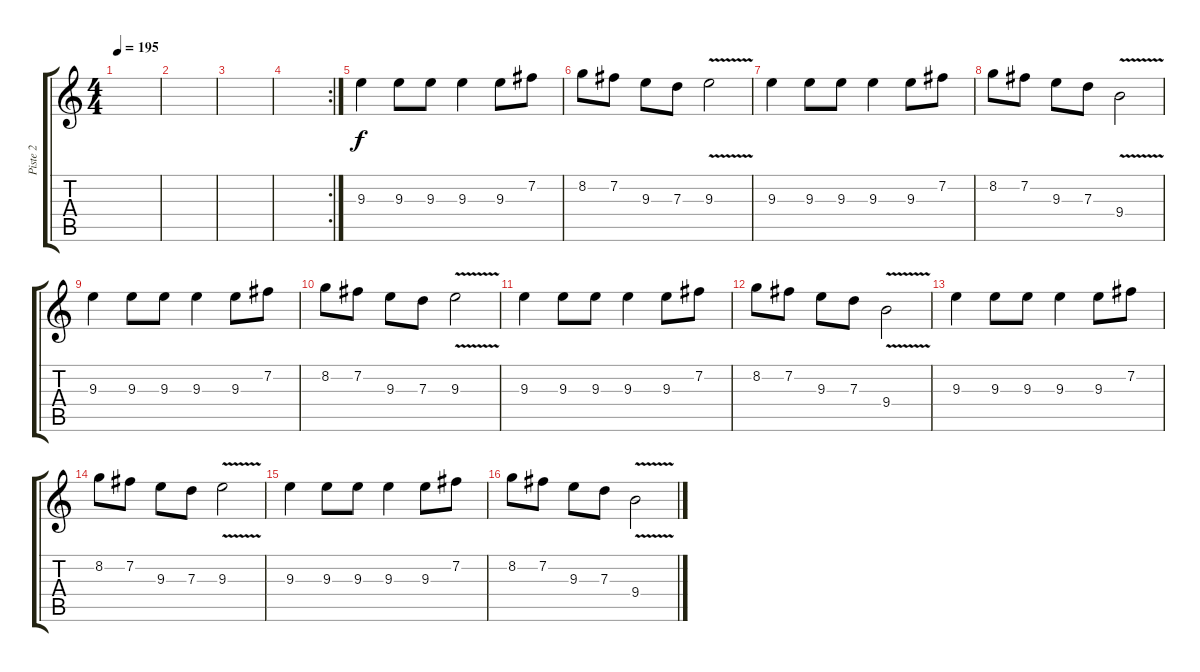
\track ("Piste 2" "Piste 2") {instrument overdrivenguitar}
\staff {score tabs}
\tuning (E4 B3 G3 D3 A2 E2) {hide}
\ts (4 4)
\tempo 195
\clef g2
\ks c
|
|
|
\rc 2
|
9.3.4 9.3.8 9.3.8 9.3.4 9.3.8 7.2.8 |
8.2.8 7.2.8 9.3.8 7.3.8 9.3{v}.2 |
9.3.4 9.3.8 9.3.8 9.3.4 9.3.8 7.2.8 |
8.2.8 7.2.8 9.3.8 7.3.8 9.4{v}.2 |
9.3.4 9.3.8 9.3.8 9.3.4 9.3.8 7.2.8 |
8.2.8 7.2.8 9.3.8 7.3.8 9.3{v}.2 |
9.3.4 9.3.8 9.3.8 9.3.4 9.3.8 7.2.8 |
8.2.8 7.2.8 9.3.8 7.3.8 9.4{v}.2 |
9.3.4 9.3.8 9.3.8 9.3.4 9.3.8 7.2.8 |
8.2.8 7.2.8 9.3.8 7.3.8 9.3{v}.2 |
9.3.4 9.3.8 9.3.8 9.3.4 9.3.8 7.2.8 |
8.2.8 7.2.8 9.3.8 7.3.8 9.4{v}.2
